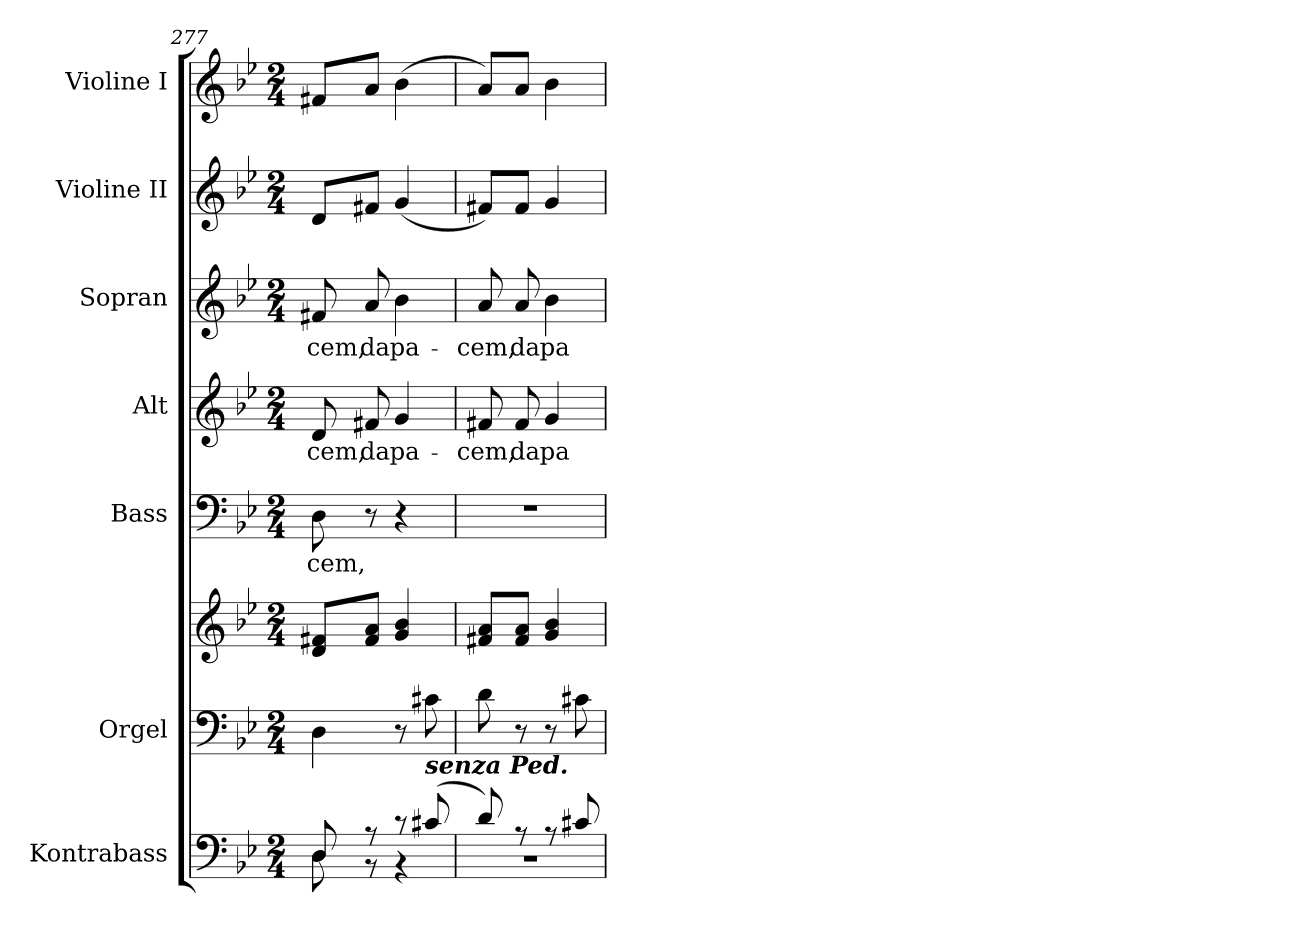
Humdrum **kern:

**kern	**kern	**kern	**kern	**text	**kern	**text	**kern	**text	**kern	**kern
*part7	*part6	*part6	*part5	*part5	*part4	*part4	*part3	*part3	*part2	*part1
*staff8	*staff7	*staff6	*staff5	*staff5	*staff4	*staff4	*staff3	*staff3	*staff2	*staff1
*I"Kontrabass	*I"Orgel	*	*I"Bass	*	*I"Alt	*	*I"Sopran	*	*I"Violine II	*I"Violine I
*I'Kb.	*I'Org.	*	*I'B	*	*I'A	*	*I'S	*	*I'Vl. II	*I'Vl. I
*clefF4	*clefF4	*clefG2	*clefF4	*	*clefG2	*	*clefG2	*	*clefG2	*clefG2
*ITrd7c12	*	*	*	*	*	*	*	*	*	*
*k[b-e-]	*k[b-e-]	*k[b-e-]	*k[b-e-]	*	*k[b-e-]	*	*k[b-e-]	*	*k[b-e-]	*k[b-e-]
*B-:	*B-:	*B-:	*B-:	*	*B-:	*	*B-:	*	*B-:	*B-:
*M2/4	*M2/4	*M2/4	*M2/4	*	*M2/4	*	*M2/4	*	*M2/4	*M2/4
=277	=277	=277	=277	=277	=277	=277	=277	=277	=277	=277
*^	*	*	*	*	*	*	*	*	*	*
!	!	!	!	!	!LO:LY:b	!	!LO:LY:b	!	!LO:LY:b	!	!
8DD/	8DD\	4D\	8d/ 8f#X/L	8D\	-cem,	8d/	-cem,	8f#X/	-cem,	8d/L	8f#X/L
!	!	!	!	!	!	!	!LO:LY:b	!	!LO:LY:b	!	!
8r	8r	.	8f#/ 8a/J	8r	.	8f#X/	da	8a/	da	8f#X/J	8a/J
!	!	!	!	!	!	!	!LO:LY:b	!	!LO:LY:b	!	!
8rc	4r	8r	4g/ 4b-/	4r	.	4g/	pa-	4b-\	pa-	(<4g/	(>4b-\
!	!	!LO:TX:b:Bi:t=senza Ped.	!	!	!	!	!	!	!	!	!
(<8C#X/	.	8c#X\	.	.	.	.	.	.	.	.	.
=278	=278	=278	=278	=278	=278	=278	=278	=278	=278	=278	=278
!	!	!	!	!	!	!	!LO:LY:b	!	!LO:LY:b	!	!
8D/)	2r	8d\	8f#X/ 8a/L	2r	.	8f#X/	-cem,	8a/	-cem,	8f#X/L)	8a/L)
!	!	!	!	!	!	!	!LO:LY:b	!	!LO:LY:b	!	!
8rA	.	8r	8f#/ 8a/J	.	.	8f#/	da	8a/	da	8f#/J	8a/J
!	!	!	!	!	!	!	!LO:LY:b	!	!LO:LY:b	!	!
8rA	.	8r	4g/ 4b-/	.	.	4g/	pa-	4b-\	pa-	4g/	4b-\
8C#X/	.	8c#X\	.	.	.	.	.	.	.	.	.
*v	*v	*	*	*	*	*	*	*	*	*	*
=	=	=	=	=	=	=	=	=	=	=
*-	*-	*-	*-	*-	*-	*-	*-	*-	*-	*-
